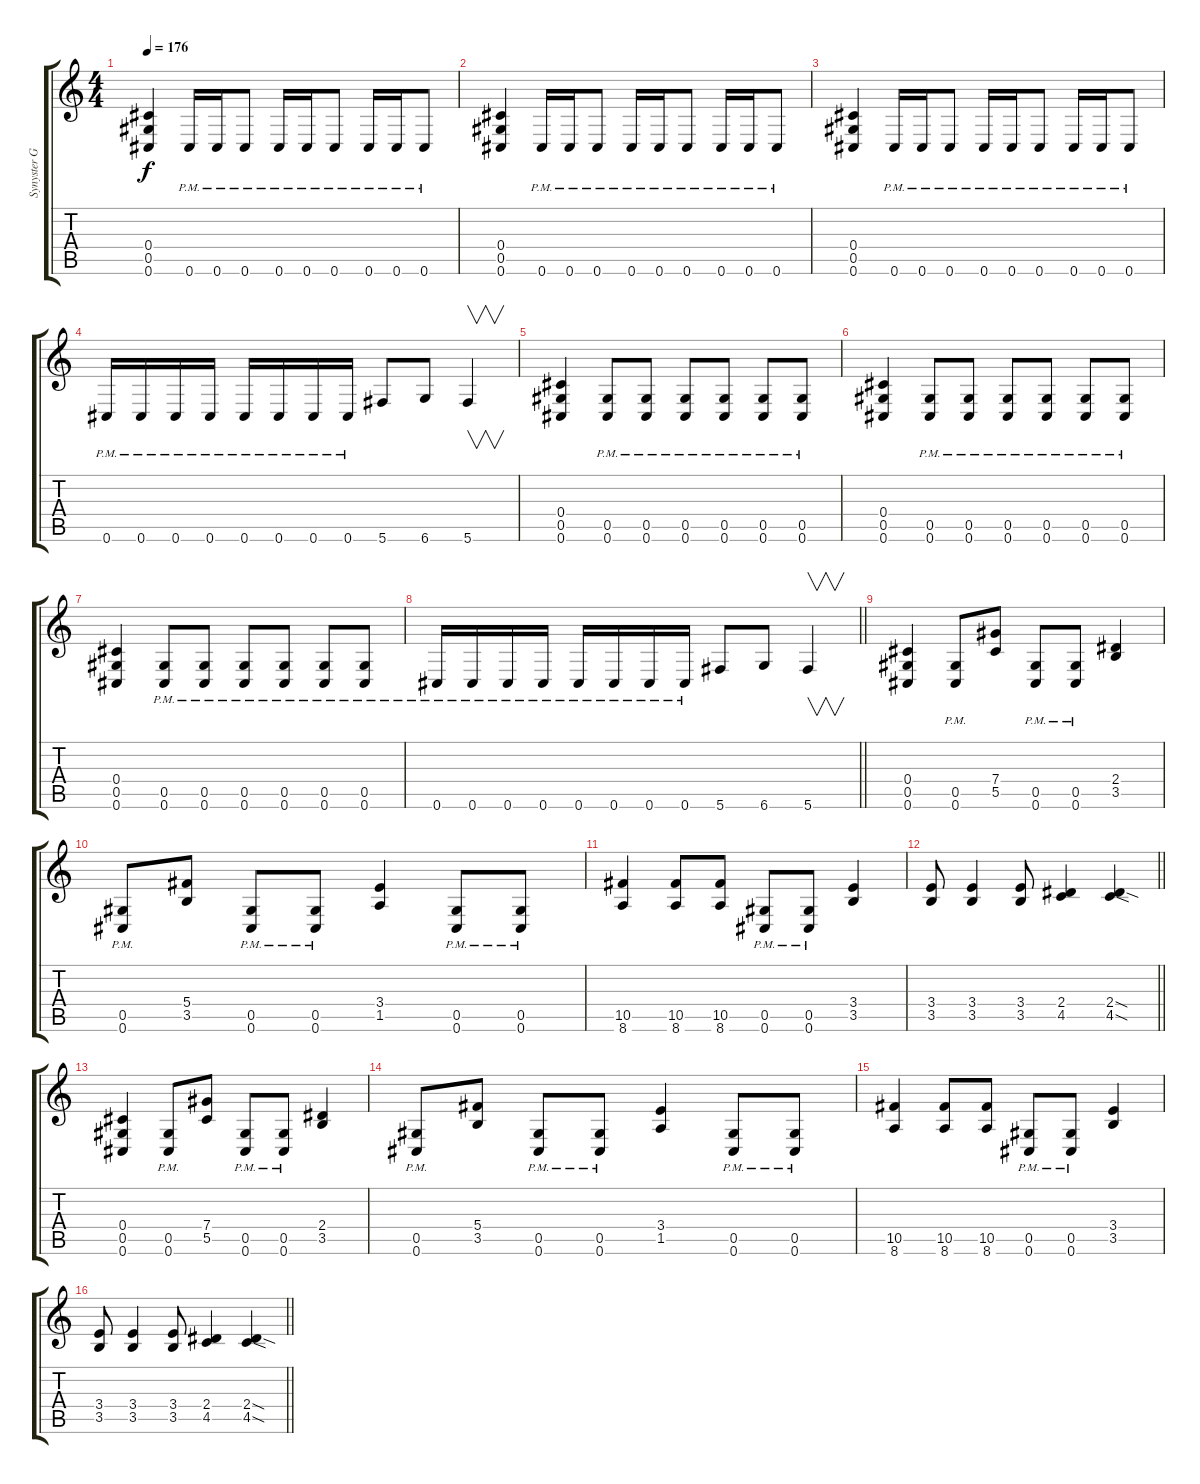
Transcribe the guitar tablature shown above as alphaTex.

\track ("Synyster Gates" "Synyster G") {instrument distortionguitar}
\staff {score tabs}
\tuning (Eb4 Bb3 Gb3 Db3 Ab2 Db2) {hide}
\ts (4 4)
\tempo 176
\clef g2
\ks c
(0.4 0.5 0.6).4{dy f} 0.6{pm}.16 0.6{pm}.16 0.6{pm}.8 0.6{pm}.16 0.6{pm}.16 0.6{pm}.8 0.6{pm}.16 0.6{pm}.16 0.6{pm}.8 |
(0.4 0.5 0.6).4 0.6{pm}.16 0.6{pm}.16 0.6{pm}.8 0.6{pm}.16 0.6{pm}.16 0.6{pm}.8 0.6{pm}.16 0.6{pm}.16 0.6{pm}.8 |
(0.4 0.5 0.6).4 0.6{pm}.16 0.6{pm}.16 0.6{pm}.8 0.6{pm}.16 0.6{pm}.16 0.6{pm}.8 0.6{pm}.16 0.6{pm}.16 0.6{pm}.8 |
0.6{pm}.16 0.6{pm}.16 0.6{pm}.16 0.6{pm}.16 0.6{pm}.16 0.6{pm}.16 0.6{pm}.16 0.6{pm}.16 5.6.8 6.6.8 5.6.4{v} |
(0.4 0.5 0.6).4 (0.5{pm} 0.6{pm}).8 (0.5{pm} 0.6{pm}).8 (0.5{pm} 0.6{pm}).8 (0.5{pm} 0.6{pm}).8 (0.5{pm} 0.6{pm}).8 (0.5{pm} 0.6{pm}).8 |
(0.4 0.5 0.6).4 (0.5{pm} 0.6{pm}).8 (0.5{pm} 0.6{pm}).8 (0.5{pm} 0.6{pm}).8 (0.5{pm} 0.6{pm}).8 (0.5{pm} 0.6{pm}).8 (0.5{pm} 0.6{pm}).8 |
(0.4 0.5 0.6).4 (0.5{pm} 0.6{pm}).8 (0.5{pm} 0.6{pm}).8 (0.5{pm} 0.6{pm}).8 (0.5{pm} 0.6{pm}).8 (0.5{pm} 0.6{pm}).8 (0.5{pm} 0.6{pm}).8 |
\barLineRight lightlight
0.6{pm}.16 0.6{pm}.16 0.6{pm}.16 0.6{pm}.16 0.6{pm}.16 0.6{pm}.16 0.6{pm}.16 0.6{pm}.16 5.6.8 6.6.8 5.6.4{v} |
(0.4 0.5 0.6).4 (0.5{pm} 0.6{pm}).8 (7.4 5.5).8 (0.5{pm} 0.6{pm}).8 (0.5{pm} 0.6{pm}).8 (2.4 3.5).4 |
(0.5{pm} 0.6{pm}).8 (5.4 3.5).8 (0.5{pm} 0.6{pm}).8 (0.5{pm} 0.6{pm}).8 (3.4 1.5).4 (0.5{pm} 0.6{pm}).8 (0.5{pm} 0.6{pm}).8 |
(10.5 8.6).4 (10.5 8.6).8 (10.5 8.6).8 (0.5{pm} 0.6{pm}).8 (0.5{pm} 0.6{pm}).8 (3.4 3.5).4 |
\barLineRight lightlight
(3.4 3.5).8 (3.4 3.5).4 (3.4 3.5).8 (2.4 4.5).4 (2.4{sod} 4.5{sod}).4 |
(0.4 0.5 0.6).4 (0.5{pm} 0.6{pm}).8 (7.4 5.5).8 (0.5{pm} 0.6{pm}).8 (0.5{pm} 0.6{pm}).8 (2.4 3.5).4 |
(0.5{pm} 0.6{pm}).8 (5.4 3.5).8 (0.5{pm} 0.6{pm}).8 (0.5{pm} 0.6{pm}).8 (3.4 1.5).4 (0.5{pm} 0.6{pm}).8 (0.5{pm} 0.6{pm}).8 |
(10.5 8.6).4 (10.5 8.6).8 (10.5 8.6).8 (0.5{pm} 0.6{pm}).8 (0.5{pm} 0.6{pm}).8 (3.4 3.5).4 |
\barLineRight lightlight
(3.4 3.5).8 (3.4 3.5).4 (3.4 3.5).8 (2.4 4.5).4 (2.4{sod} 4.5{sod}).4
